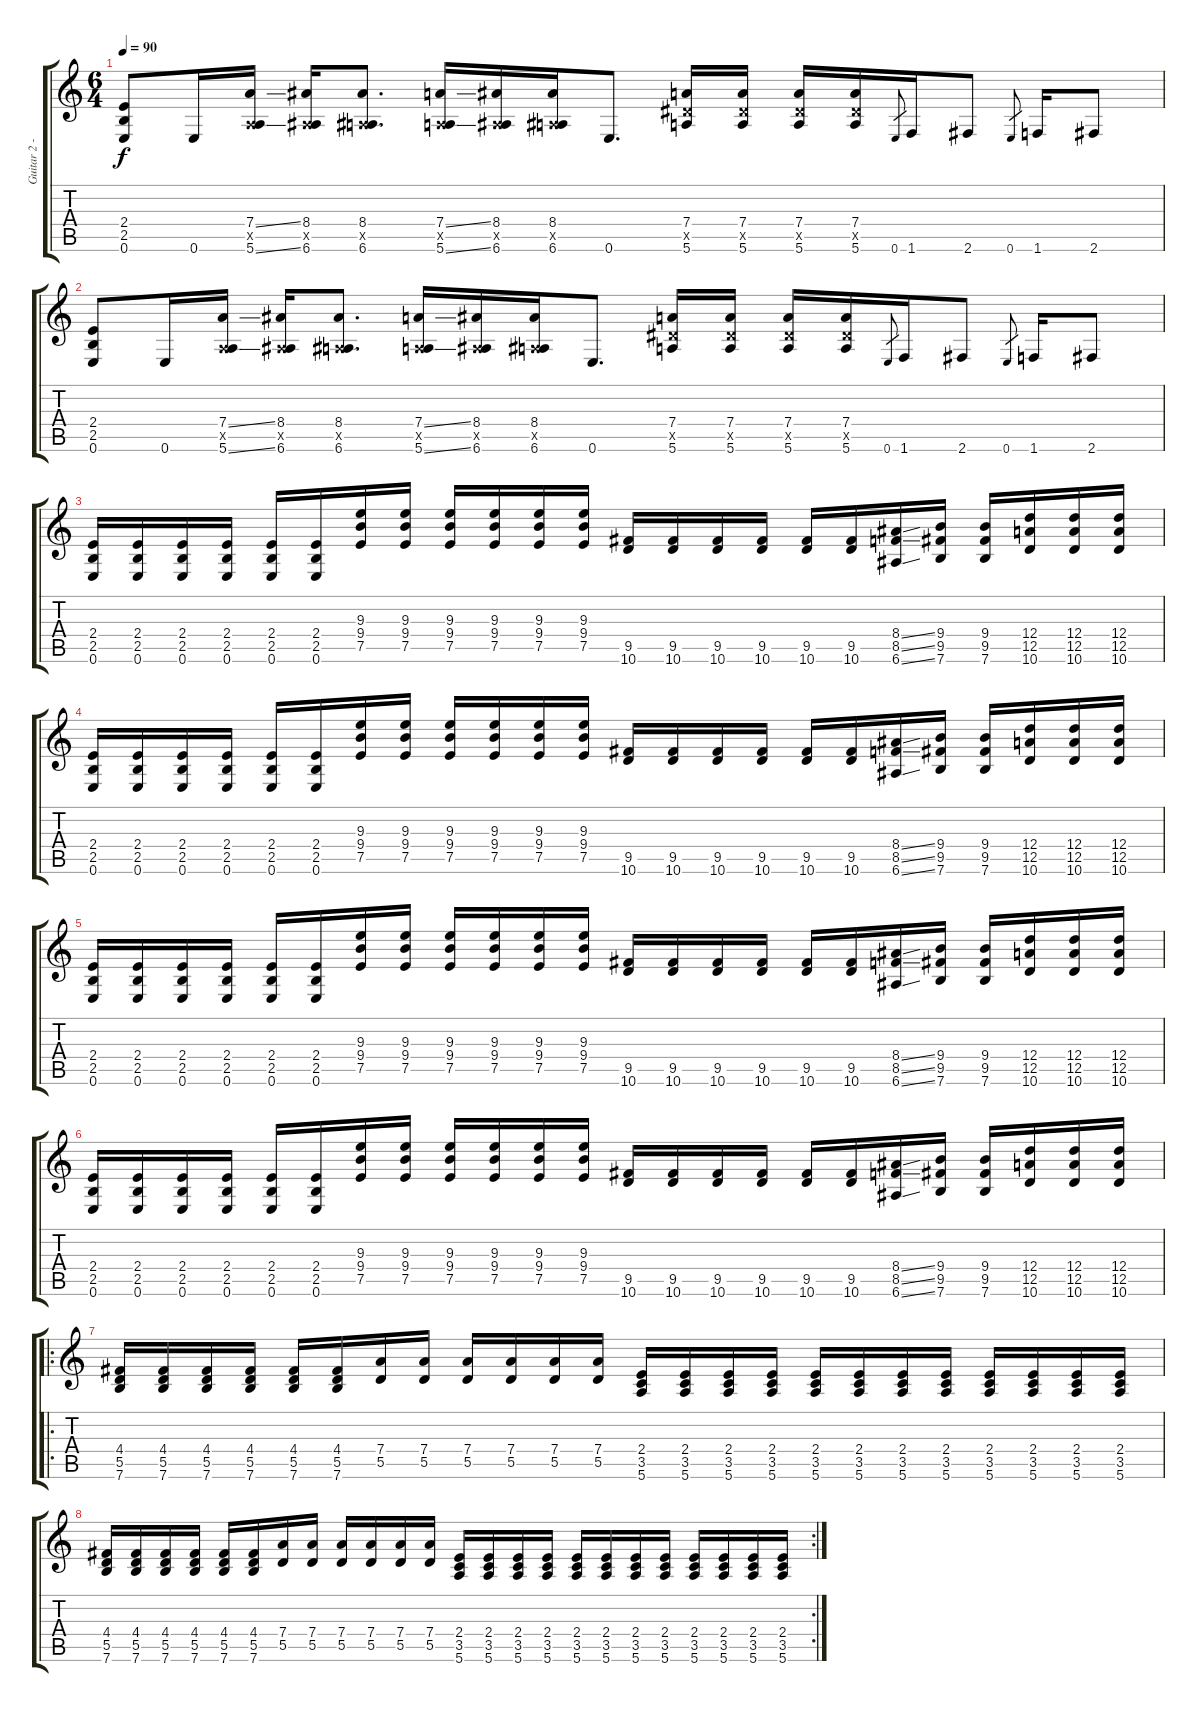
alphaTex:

\track ("Guitar 2 - Rythm" "Guitar 2 -") {instrument distortionguitar}
\staff {score tabs}
\tuning (E4 B3 G3 D3 A2 E2) {hide}
\ts (6 4)
\tempo 90
\clef g2
\ks c
(2.4 2.5 0.6).8{dy f} 0.6.16 (7.4{ss} 0.5{x} 5.6{ss}).16 (8.4 0.5{x} 6.6).16 (8.4 0.5{x} 6.6).8{d} (7.4{ss} 0.5{x} 5.6{ss}).16 (8.4 0.5{x} 6.6).16 (8.4 0.5{x} 6.6).16 0.6.8{d} (7.4 6.5{x} 5.6).16 (7.4 6.5{x} 5.6).16 (7.4 6.5{x} 5.6).16 (7.4 6.5{x} 5.6).16 0.6.8{gr} 1.6.16 2.6.8 0.6.8{gr} 1.6.16 2.6.8 |
(2.4 2.5 0.6).8 0.6.16 (7.4{ss} 0.5{x} 5.6{ss}).16 (8.4 0.5{x} 6.6).16 (8.4 0.5{x} 6.6).8{d} (7.4{ss} 0.5{x} 5.6{ss}).16 (8.4 0.5{x} 6.6).16 (8.4 0.5{x} 6.6).16 0.6.8{d} (7.4 6.5{x} 5.6).16 (7.4 6.5{x} 5.6).16 (7.4 6.5{x} 5.6).16 (7.4 6.5{x} 5.6).16 0.6.8{gr} 1.6.16 2.6.8 0.6.8{gr} 1.6.16 2.6.8 |
(2.4 2.5 0.6).16 (2.4 2.5 0.6).16 (2.4 2.5 0.6).16 (2.4 2.5 0.6).16 (2.4 2.5 0.6).16 (2.4 2.5 0.6).16 (9.3 9.4 7.5).16 (9.3 9.4 7.5).16 (9.3 9.4 7.5).16 (9.3 9.4 7.5).16 (9.3 9.4 7.5).16 (9.3 9.4 7.5).16 (9.5 10.6).16 (9.5 10.6).16 (9.5 10.6).16 (9.5 10.6).16 (9.5 10.6).16 (9.5 10.6).16 (8.4{ss} 8.5{ss} 6.6{ss}).16 (9.4 9.5 7.6).16 (9.4 9.5 7.6).16 (12.4 12.5 10.6).16 (12.4 12.5 10.6).16 (12.4 12.5 10.6).16 |
(2.4 2.5 0.6).16 (2.4 2.5 0.6).16 (2.4 2.5 0.6).16 (2.4 2.5 0.6).16 (2.4 2.5 0.6).16 (2.4 2.5 0.6).16 (9.3 9.4 7.5).16 (9.3 9.4 7.5).16 (9.3 9.4 7.5).16 (9.3 9.4 7.5).16 (9.3 9.4 7.5).16 (9.3 9.4 7.5).16 (9.5 10.6).16 (9.5 10.6).16 (9.5 10.6).16 (9.5 10.6).16 (9.5 10.6).16 (9.5 10.6).16 (8.4{ss} 8.5{ss} 6.6{ss}).16 (9.4 9.5 7.6).16 (9.4 9.5 7.6).16 (12.4 12.5 10.6).16 (12.4 12.5 10.6).16 (12.4 12.5 10.6).16 |
(2.4 2.5 0.6).16 (2.4 2.5 0.6).16 (2.4 2.5 0.6).16 (2.4 2.5 0.6).16 (2.4 2.5 0.6).16 (2.4 2.5 0.6).16 (9.3 9.4 7.5).16 (9.3 9.4 7.5).16 (9.3 9.4 7.5).16 (9.3 9.4 7.5).16 (9.3 9.4 7.5).16 (9.3 9.4 7.5).16 (9.5 10.6).16 (9.5 10.6).16 (9.5 10.6).16 (9.5 10.6).16 (9.5 10.6).16 (9.5 10.6).16 (8.4{ss} 8.5{ss} 6.6{ss}).16 (9.4 9.5 7.6).16 (9.4 9.5 7.6).16 (12.4 12.5 10.6).16 (12.4 12.5 10.6).16 (12.4 12.5 10.6).16 |
(2.4 2.5 0.6).16 (2.4 2.5 0.6).16 (2.4 2.5 0.6).16 (2.4 2.5 0.6).16 (2.4 2.5 0.6).16 (2.4 2.5 0.6).16 (9.3 9.4 7.5).16 (9.3 9.4 7.5).16 (9.3 9.4 7.5).16 (9.3 9.4 7.5).16 (9.3 9.4 7.5).16 (9.3 9.4 7.5).16 (9.5 10.6).16 (9.5 10.6).16 (9.5 10.6).16 (9.5 10.6).16 (9.5 10.6).16 (9.5 10.6).16 (8.4{ss} 8.5{ss} 6.6{ss}).16 (9.4 9.5 7.6).16 (9.4 9.5 7.6).16 (12.4 12.5 10.6).16 (12.4 12.5 10.6).16 (12.4 12.5 10.6).16 |
\ro
(4.4 5.5 7.6).16 (4.4 5.5 7.6).16 (4.4 5.5 7.6).16 (4.4 5.5 7.6).16 (4.4 5.5 7.6).16 (4.4 5.5 7.6).16 (7.4 5.5).16 (7.4 5.5).16 (7.4 5.5).16 (7.4 5.5).16 (7.4 5.5).16 (7.4 5.5).16 (2.4 3.5 5.6).16 (2.4 3.5 5.6).16 (2.4 3.5 5.6).16 (2.4 3.5 5.6).16 (2.4 3.5 5.6).16 (2.4 3.5 5.6).16 (2.4 3.5 5.6).16 (2.4 3.5 5.6).16 (2.4 3.5 5.6).16 (2.4 3.5 5.6).16 (2.4 3.5 5.6).16 (2.4 3.5 5.6).16 |
\rc 2
(4.4 5.5 7.6).16 (4.4 5.5 7.6).16 (4.4 5.5 7.6).16 (4.4 5.5 7.6).16 (4.4 5.5 7.6).16 (4.4 5.5 7.6).16 (7.4 5.5).16 (7.4 5.5).16 (7.4 5.5).16 (7.4 5.5).16 (7.4 5.5).16 (7.4 5.5).16 (2.4 3.5 5.6).16 (2.4 3.5 5.6).16 (2.4 3.5 5.6).16 (2.4 3.5 5.6).16 (2.4 3.5 5.6).16 (2.4 3.5 5.6).16 (2.4 3.5 5.6).16 (2.4 3.5 5.6).16 (2.4 3.5 5.6).16 (2.4 3.5 5.6).16 (2.4 3.5 5.6).16 (2.4 3.5 5.6).16
